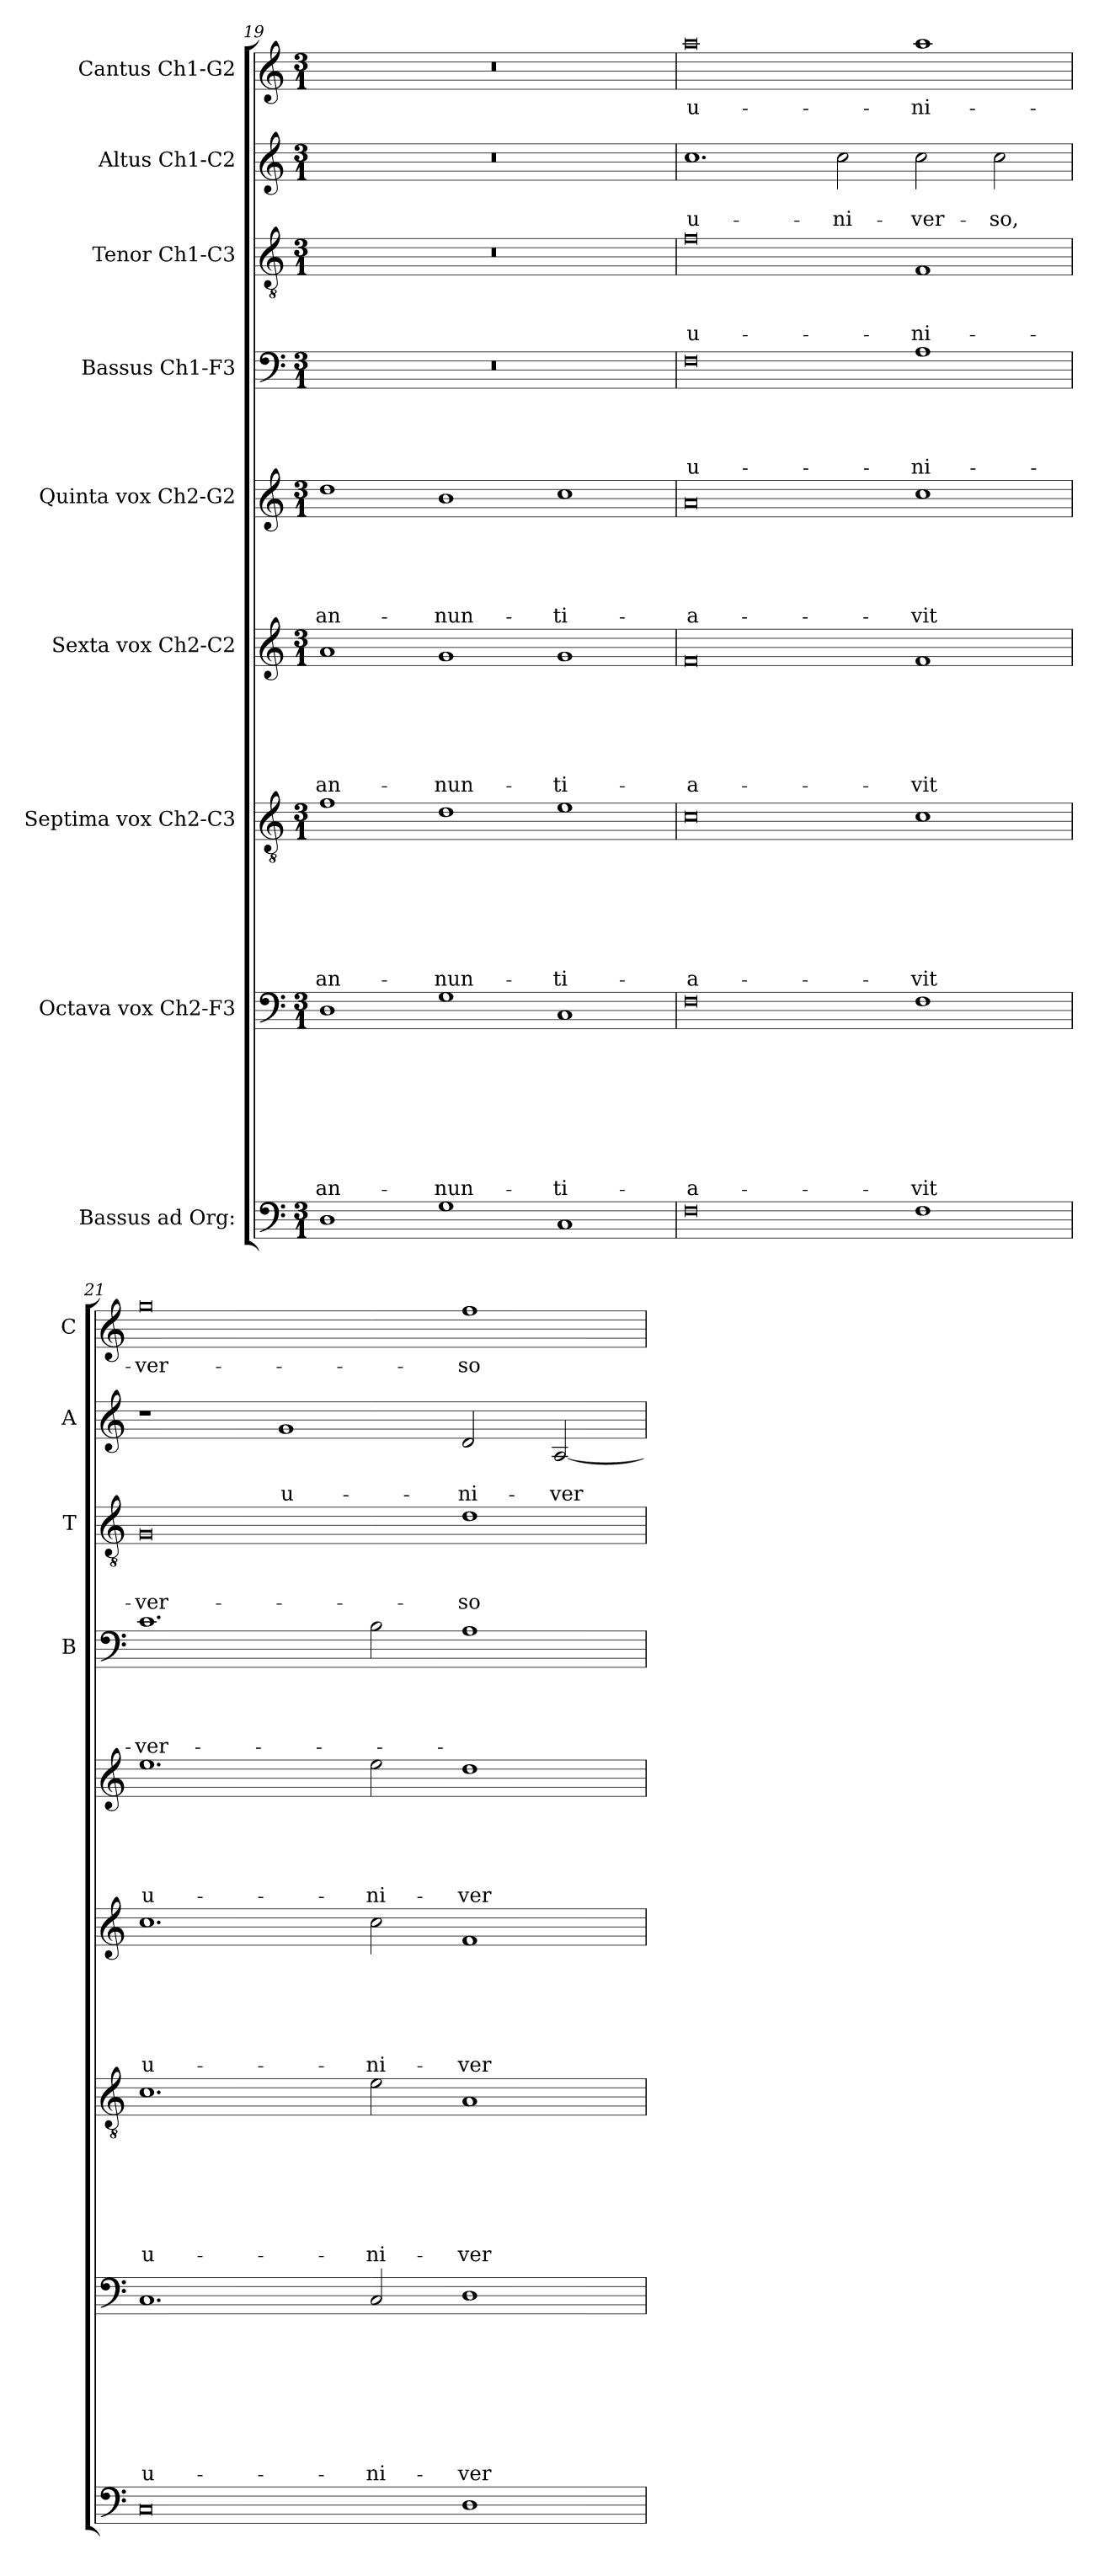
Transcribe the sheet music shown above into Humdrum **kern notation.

**kern	**kern	**text	**text	**text	**text	**text	**text	**text	**text	**kern	**text	**text	**text	**text	**text	**text	**text	**kern	**text	**text	**text	**text	**text	**text	**kern	**text	**text	**text	**text	**text	**kern	**text	**text	**text	**text	**kern	**text	**text	**text	**kern	**text	**text	**kern	**text
*part9	*part8	*part8	*part8	*part8	*part8	*part8	*part8	*part8	*part8	*part7	*part7	*part7	*part7	*part7	*part7	*part7	*part7	*part6	*part6	*part6	*part6	*part6	*part6	*part6	*part5	*part5	*part5	*part5	*part5	*part5	*part4	*part4	*part4	*part4	*part4	*part3	*part3	*part3	*part3	*part2	*part2	*part2	*part1	*part1
*staff9	*staff8	*staff8	*staff8	*staff8	*staff8	*staff8	*staff8	*staff8	*staff8	*staff7	*staff7	*staff7	*staff7	*staff7	*staff7	*staff7	*staff7	*staff6	*staff6	*staff6	*staff6	*staff6	*staff6	*staff6	*staff5	*staff5	*staff5	*staff5	*staff5	*staff5	*staff4	*staff4	*staff4	*staff4	*staff4	*staff3	*staff3	*staff3	*staff3	*staff2	*staff2	*staff2	*staff1	*staff1
*I"Bassus ad Org:	*I"Octava vox Ch2-F3	*	*	*	*	*	*	*	*	*I"Septima vox Ch2-C3	*	*	*	*	*	*	*	*I"Sexta vox Ch2-C2	*	*	*	*	*	*	*I"Quinta vox Ch2-G2	*	*	*	*	*	*I"Bassus Ch1-F3	*	*	*	*	*I"Tenor Ch1-C3	*	*	*	*I"Altus Ch1-C2	*	*	*I"Cantus Ch1-G2	*
*	*	*	*	*	*	*	*	*	*	*	*	*	*	*	*	*	*	*	*	*	*	*	*	*	*	*	*	*	*	*	*I'B	*	*	*	*	*I'T	*	*	*	*I'A	*	*	*I'C	*
*clefF4	*clefF4	*	*	*	*	*	*	*	*	*clefGv2	*	*	*	*	*	*	*	*clefG2	*	*	*	*	*	*	*clefG2	*	*	*	*	*	*clefF4	*	*	*	*	*clefGv2	*	*	*	*clefG2	*	*	*clefG2	*
*k[]	*k[]	*	*	*	*	*	*	*	*	*k[]	*	*	*	*	*	*	*	*k[]	*	*	*	*	*	*	*k[]	*	*	*	*	*	*k[]	*	*	*	*	*k[]	*	*	*	*k[]	*	*	*k[]	*
*C:	*C:	*	*	*	*	*	*	*	*	*C:	*	*	*	*	*	*	*	*C:	*	*	*	*	*	*	*C:	*	*	*	*	*	*C:	*	*	*	*	*C:	*	*	*	*C:	*	*	*C:	*
*M3/1	*M3/1	*	*	*	*	*	*	*	*	*M3/1	*	*	*	*	*	*	*	*M3/1	*	*	*	*	*	*	*M3/1	*	*	*	*	*	*M3/1	*	*	*	*	*M3/1	*	*	*	*M3/1	*	*	*M3/1	*
=19	=19	=19	=19	=19	=19	=19	=19	=19	=19	=19	=19	=19	=19	=19	=19	=19	=19	=19	=19	=19	=19	=19	=19	=19	=19	=19	=19	=19	=19	=19	=19	=19	=19	=19	=19	=19	=19	=19	=19	=19	=19	=19	=19	=19
!	!	!	!	!	!	!	!	!	!LO:LY:b	!	!	!	!	!	!	!	!LO:LY:b	!	!	!	!	!	!	!LO:LY:b	!	!	!	!	!	!LO:LY:b	!	!	!	!	!	!	!	!	!	!	!	!	!	!
1D	1D	.	.	.	.	.	.	.	an-	1f	.	.	.	.	.	.	an-	1a	.	.	.	.	.	an-	1dd	.	.	.	.	an-	0.r	.	.	.	.	0.r	.	.	.	0.r	.	.	0.r	.
!	!	!	!	!	!	!	!	!	!LO:LY:b	!	!	!	!	!	!	!	!LO:LY:b	!	!	!	!	!	!	!LO:LY:b	!	!	!	!	!	!LO:LY:b	!	!	!	!	!	!	!	!	!	!	!	!	!	!
1G	1G	.	.	.	.	.	.	.	-nun-	1d	.	.	.	.	.	.	-nun-	1g	.	.	.	.	.	-nun-	1b	.	.	.	.	-nun-	.	.	.	.	.	.	.	.	.	.	.	.	.	.
!	!	!	!	!	!	!	!	!	!LO:LY:b	!	!	!	!	!	!	!	!LO:LY:b	!	!	!	!	!	!	!LO:LY:b	!	!	!	!	!	!LO:LY:b	!	!	!	!	!	!	!	!	!	!	!	!	!	!
1C	1C	.	.	.	.	.	.	.	-ti-	1e	.	.	.	.	.	.	-ti-	1g	.	.	.	.	.	-ti-	1cc	.	.	.	.	-ti-	.	.	.	.	.	.	.	.	.	.	.	.	.	.
=20	=20	=20	=20	=20	=20	=20	=20	=20	=20	=20	=20	=20	=20	=20	=20	=20	=20	=20	=20	=20	=20	=20	=20	=20	=20	=20	=20	=20	=20	=20	=20	=20	=20	=20	=20	=20	=20	=20	=20	=20	=20	=20	=20	=20
!	!	!	!	!	!	!	!	!	!LO:LY:b	!	!	!	!	!	!	!	!LO:LY:b	!	!	!	!	!	!	!LO:LY:b	!	!	!	!	!	!LO:LY:b	!	!	!	!	!LO:LY:b	!	!	!	!LO:LY:b	!	!	!LO:LY:b	!	!LO:LY:b
0F	0F	.	.	.	.	.	.	.	-a-	0c	.	.	.	.	.	.	-a-	0f	.	.	.	.	.	-a-	0a	.	.	.	.	-a-	0F	.	.	.	u-	0f	.	.	u-	1.cc	.	u-	0aa	u-
!	!	!	!	!	!	!	!	!	!	!	!	!	!	!	!	!	!	!	!	!	!	!	!	!	!	!	!	!	!	!	!	!	!	!	!	!	!	!	!	!	!	!LO:LY:b	!	!
.	.	.	.	.	.	.	.	.	.	.	.	.	.	.	.	.	.	.	.	.	.	.	.	.	.	.	.	.	.	.	.	.	.	.	.	.	.	.	.	2cc\	.	-ni-	.	.
!	!	!	!	!	!	!	!	!	!LO:LY:b	!	!	!	!	!	!	!	!LO:LY:b	!	!	!	!	!	!	!LO:LY:b	!	!	!	!	!	!LO:LY:b	!	!	!	!	!LO:LY:b	!	!	!	!LO:LY:b	!	!	!LO:LY:b	!	!LO:LY:b
1F	1F	.	.	.	.	.	.	.	-vit	1c	.	.	.	.	.	.	-vit	1f	.	.	.	.	.	-vit	1cc	.	.	.	.	-vit	1A	.	.	.	-ni-	1F	.	.	-ni-	2cc\	.	-ver-	1aa	-ni-
!	!	!	!	!	!	!	!	!	!	!	!	!	!	!	!	!	!	!	!	!	!	!	!	!	!	!	!	!	!	!	!	!	!	!	!	!	!	!	!	!	!	!LO:LY:b	!	!
.	.	.	.	.	.	.	.	.	.	.	.	.	.	.	.	.	.	.	.	.	.	.	.	.	.	.	.	.	.	.	.	.	.	.	.	.	.	.	.	2cc\	.	-so,	.	.
=21	=21	=21	=21	=21	=21	=21	=21	=21	=21	=21	=21	=21	=21	=21	=21	=21	=21	=21	=21	=21	=21	=21	=21	=21	=21	=21	=21	=21	=21	=21	=21	=21	=21	=21	=21	=21	=21	=21	=21	=21	=21	=21	=21	=21
!	!	!	!	!	!	!	!	!	!LO:LY:b	!	!	!	!	!	!	!	!LO:LY:b	!	!	!	!	!	!	!LO:LY:b	!	!	!	!	!	!LO:LY:b	!	!	!	!	!LO:LY:b	!	!	!	!LO:LY:b	!	!	!	!	!LO:LY:b
0C	1.C	.	.	.	.	.	.	.	u-	1.c	.	.	.	.	.	.	u-	1.cc	.	.	.	.	.	u-	1.ee	.	.	.	.	u-	1.c	.	.	.	-ver-	0G	.	.	-ver-	1r	.	.	0gg	-ver-
!	!	!	!	!	!	!	!	!	!	!	!	!	!	!	!	!	!	!	!	!	!	!	!	!	!	!	!	!	!	!	!	!	!	!	!	!	!	!	!	!	!	!LO:LY:b	!	!
.	.	.	.	.	.	.	.	.	.	.	.	.	.	.	.	.	.	.	.	.	.	.	.	.	.	.	.	.	.	.	.	.	.	.	.	.	.	.	.	1g	.	u-	.	.
!	!	!	!	!	!	!	!	!	!LO:LY:b	!	!	!	!	!	!	!	!LO:LY:b	!	!	!	!	!	!	!LO:LY:b	!	!	!	!	!	!LO:LY:b	!	!	!	!	!	!	!	!	!	!	!	!	!	!
.	2C/	.	.	.	.	.	.	.	-ni-	2e\	.	.	.	.	.	.	-ni-	2cc\	.	.	.	.	.	-ni-	2ee\	.	.	.	.	-ni-	2B\	.	.	.	.	.	.	.	.	.	.	.	.	.
!	!	!	!	!	!	!	!	!	!LO:LY:b	!	!	!	!	!	!	!	!LO:LY:b	!	!	!	!	!	!	!LO:LY:b	!	!	!	!	!	!LO:LY:b	!	!	!	!	!	!	!	!	!LO:LY:b	!	!	!LO:LY:b	!	!LO:LY:b
1D	1D	.	.	.	.	.	.	.	-ver-	1A	.	.	.	.	.	.	-ver-	1f	.	.	.	.	.	-ver-	1dd	.	.	.	.	-ver-	1A	.	.	.	.	1d	.	.	-so	2d/	.	-ni-	1ff	-so
!	!	!	!	!	!	!	!	!	!	!	!	!	!	!	!	!	!	!	!	!	!	!	!	!	!	!	!	!	!	!	!	!	!	!	!	!	!	!	!	!	!	!LO:LY:b	!	!
.	.	.	.	.	.	.	.	.	.	.	.	.	.	.	.	.	.	.	.	.	.	.	.	.	.	.	.	.	.	.	.	.	.	.	.	.	.	.	.	[2A/	.	-ver-	.	.
=	=	=	=	=	=	=	=	=	=	=	=	=	=	=	=	=	=	=	=	=	=	=	=	=	=	=	=	=	=	=	=	=	=	=	=	=	=	=	=	=	=	=	=	=
*-	*-	*-	*-	*-	*-	*-	*-	*-	*-	*-	*-	*-	*-	*-	*-	*-	*-	*-	*-	*-	*-	*-	*-	*-	*-	*-	*-	*-	*-	*-	*-	*-	*-	*-	*-	*-	*-	*-	*-	*-	*-	*-	*-	*-
